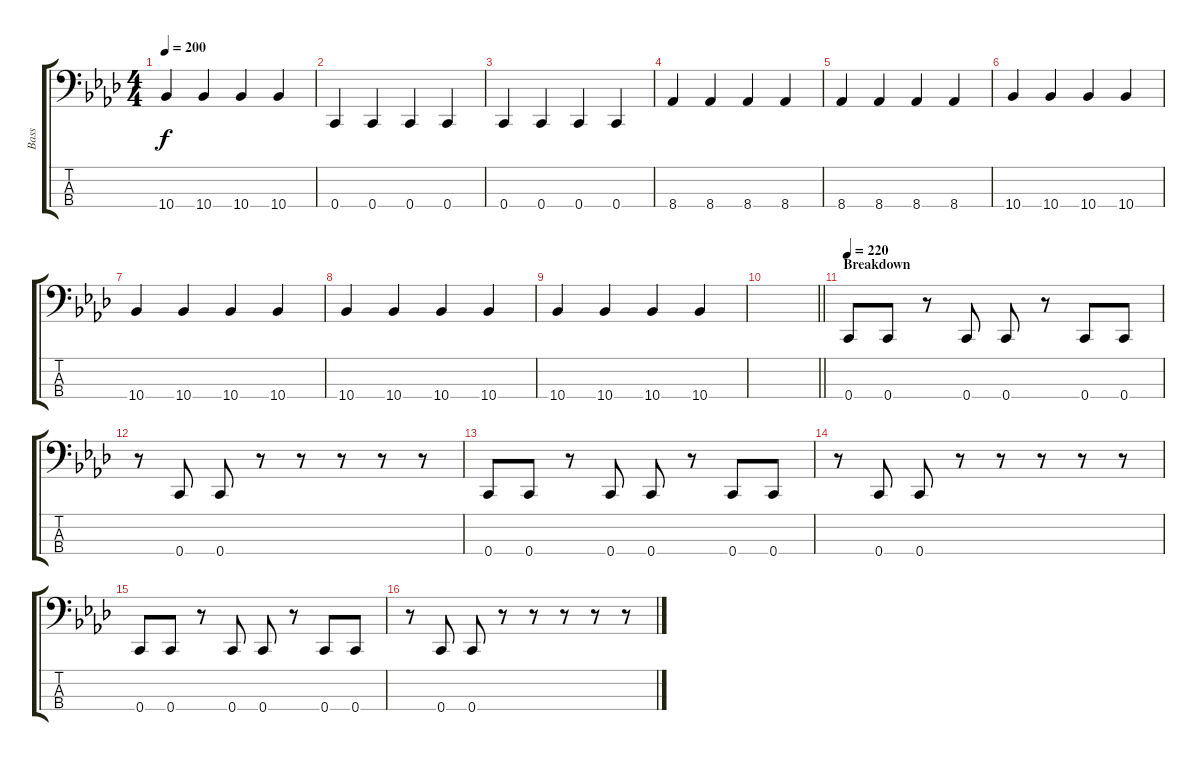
\track ("Bass" "Bass") {instrument electricbassfinger}
\staff {score tabs}
\tuning (F2 C2 G1 C1) {hide}
\ts (4 4)
\tempo 200
\clef f4
\ks fminor
10.4.4{dy f} 10.4.4 10.4.4 10.4.4 |
0.4.4 0.4.4 0.4.4 0.4.4 |
0.4.4 0.4.4 0.4.4 0.4.4 |
8.4.4 8.4.4 8.4.4 8.4.4 |
8.4.4 8.4.4 8.4.4 8.4.4 |
10.4.4 10.4.4 10.4.4 10.4.4 |
10.4.4 10.4.4 10.4.4 10.4.4 |
10.4.4 10.4.4 10.4.4 10.4.4 |
10.4.4 10.4.4 10.4.4 10.4.4 |
\barLineRight lightlight
|
\section ("" "Breakdown")
\tempo 220
0.4.8 0.4.8 r.8 0.4.8 0.4.8 r.8 0.4.8 0.4.8 |
r.8 0.4.8 0.4.8 r.8 r.8 r.8 r.8 r.8 |
0.4.8 0.4.8 r.8 0.4.8 0.4.8 r.8 0.4.8 0.4.8 |
r.8 0.4.8 0.4.8 r.8 r.8 r.8 r.8 r.8 |
0.4.8 0.4.8 r.8 0.4.8 0.4.8 r.8 0.4.8 0.4.8 |
r.8 0.4.8 0.4.8 r.8 r.8 r.8 r.8 r.8
